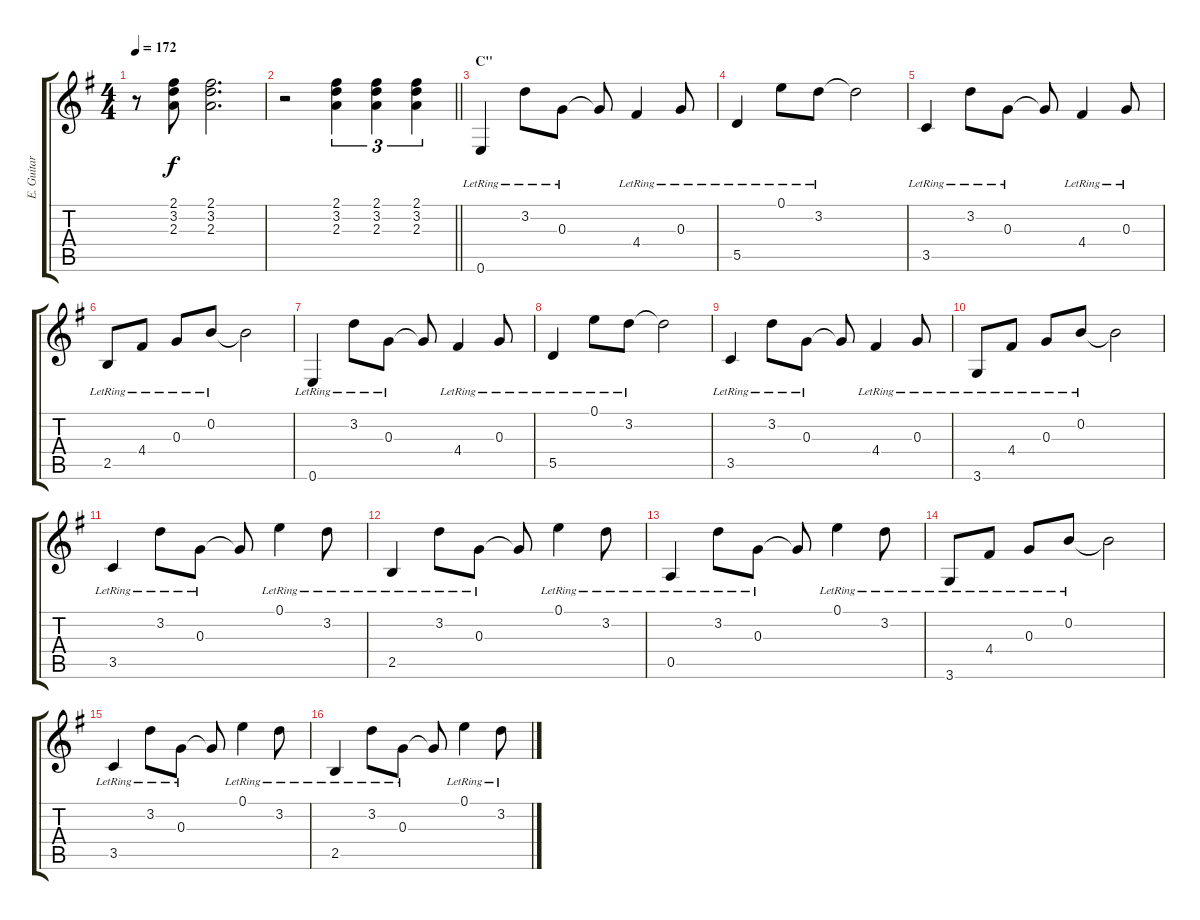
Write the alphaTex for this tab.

\track ("E. Guitar" "E. Guitar") {instrument electricguitarclean}
\staff {score tabs}
\tuning (E4 B3 G3 D3 A2 E2) {hide}
\ts (4 4)
\tempo 172
\clef g2
\ks g
r.8{dy f} (2.1 3.2 2.3).8 (2.1 3.2 2.3).2{d} |
\barLineRight lightlight
r.2 (2.1 3.2 2.3).4{tu (3 2)} (2.1 3.2 2.3).4{tu (3 2)} (2.1 3.2 2.3).4{tu (3 2)} |
\section ("" "C\"")
0.6{lr}.4 3.2{lr}.8 0.3{lr}.8 0.3{t}.8 4.4{lr}.4 0.3{lr}.8 |
5.5{lr}.4 0.1{lr}.8 3.2{lr}.8 3.2{t}.2 |
3.5{lr}.4 3.2{lr}.8 0.3{lr}.8 0.3{t}.8 4.4{lr}.4 0.3{lr}.8 |
2.5{lr}.8 4.4{lr}.8 0.3{lr}.8 0.2{lr}.8 0.2{t}.2 |
0.6{lr}.4 3.2{lr}.8 0.3{lr}.8 0.3{t}.8 4.4{lr}.4 0.3{lr}.8 |
5.5{lr}.4 0.1{lr}.8 3.2{lr}.8 3.2{t}.2 |
3.5{lr}.4 3.2{lr}.8 0.3{lr}.8 0.3{t}.8 4.4{lr}.4 0.3{lr}.8 |
3.6{lr}.8 4.4{lr}.8 0.3{lr}.8 0.2{lr}.8 0.2{t}.2 |
3.5{lr}.4 3.2{lr}.8 0.3{lr}.8 0.3{t}.8 0.1{lr}.4 3.2{lr}.8 |
2.5{lr}.4 3.2{lr}.8 0.3{lr}.8 0.3{t}.8 0.1{lr}.4 3.2{lr}.8 |
0.5{lr}.4 3.2{lr}.8 0.3{lr}.8 0.3{t}.8 0.1{lr}.4 3.2{lr}.8 |
3.6{lr}.8 4.4{lr}.8 0.3{lr}.8 0.2{lr}.8 0.2{t}.2 |
3.5{lr}.4 3.2{lr}.8 0.3{lr}.8 0.3{t}.8 0.1{lr}.4 3.2{lr}.8 |
2.5{lr}.4 3.2{lr}.8 0.3{lr}.8 0.3{t}.8 0.1{lr}.4 3.2{lr}.8
